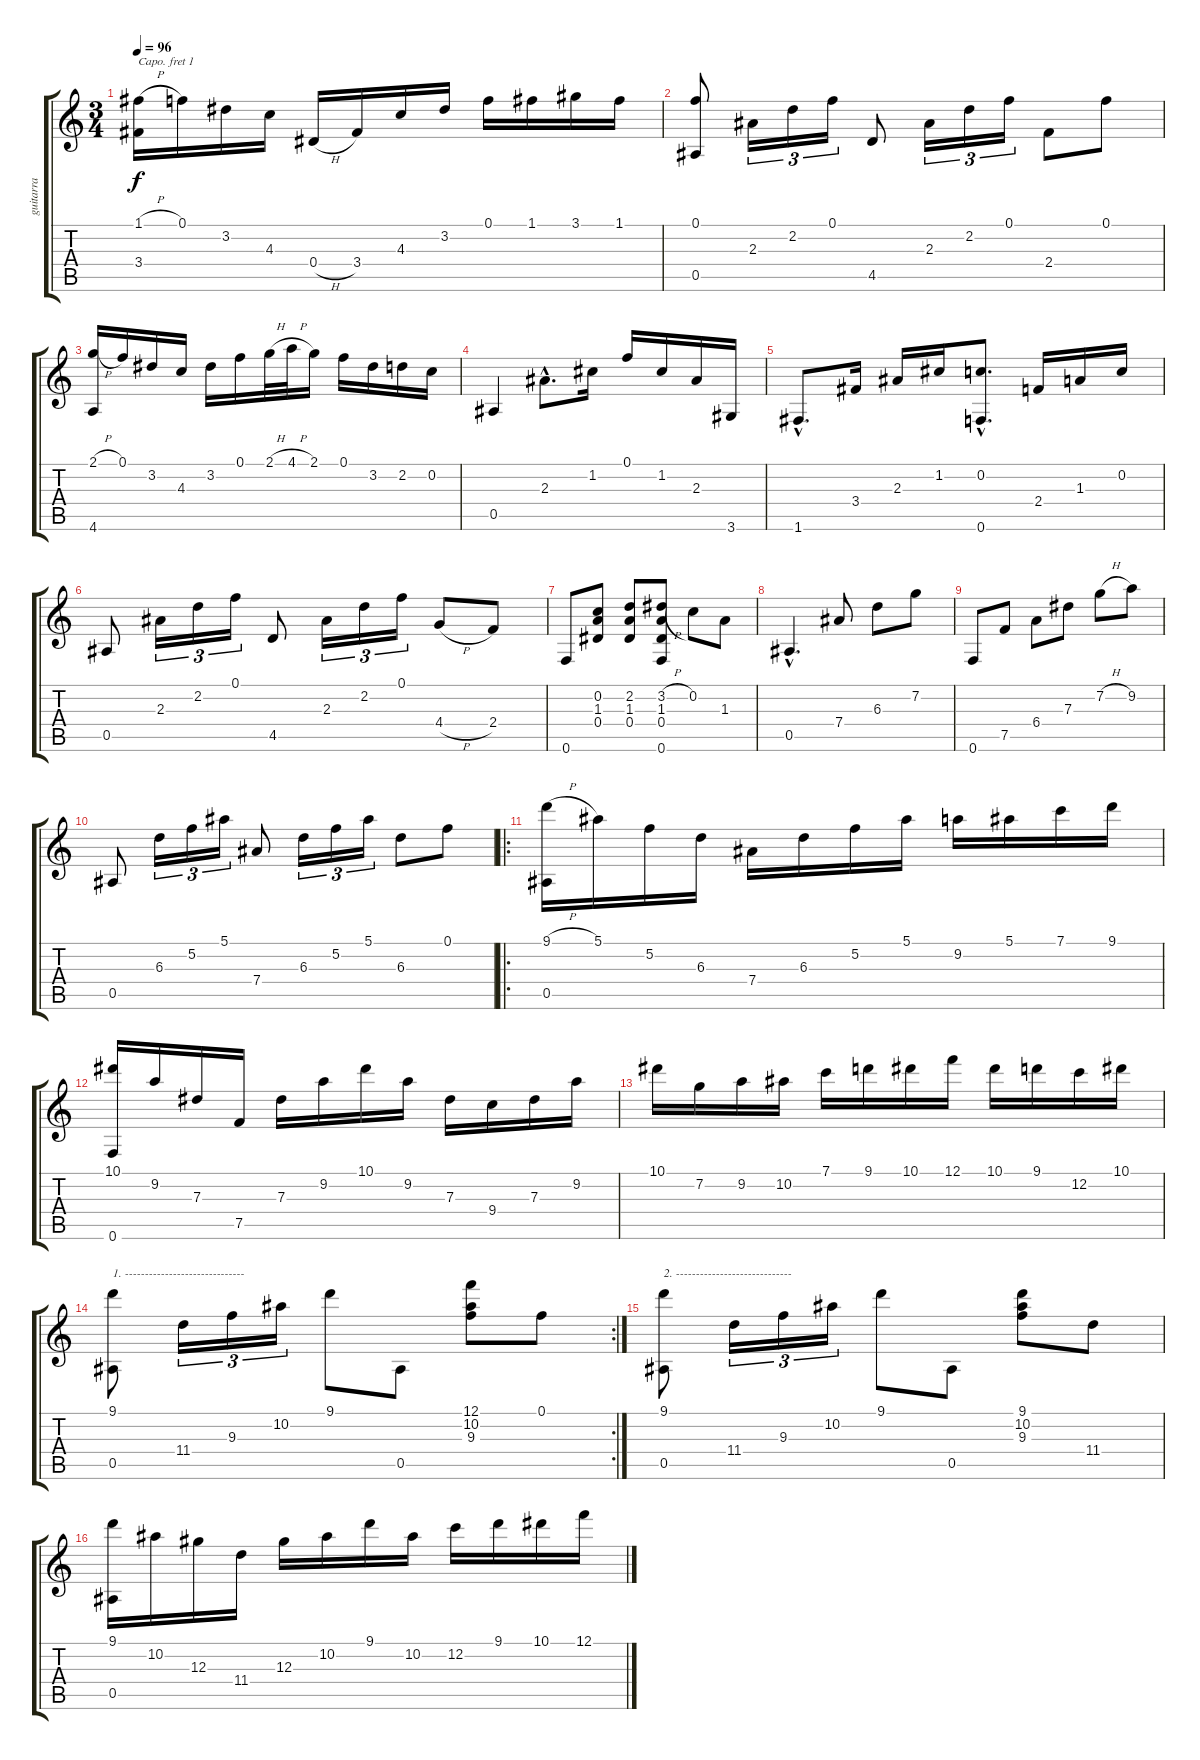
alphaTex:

\track ("guitarra" "guitarra") {instrument acousticguitarnylon}
\staff {score tabs}
\capo 1
\tuning (E4 B3 G3 D3 A2 E2) {hide}
\ts (3 4)
\tempo 96
\clef g2
\ks c
(1.1{h} 3.4).16{dy f} 0.1.16 3.2.16 4.3.16 0.4{h}.16 3.4.16 4.3.16 3.2.16 0.1.16 1.1.16 3.1.16 1.1.16 |
(0.1 0.5).8 2.3.16{tu (3 2)} 2.2.16{tu (3 2)} 0.1.16{tu (3 2)} 4.5.8 2.3.16{tu (3 2)} 2.2.16{tu (3 2)} 0.1.16{tu (3 2)} 2.4.8 0.1.8 |
(2.1{h} 4.6).16 0.1.16 3.2.16 4.3.16 3.2.16 0.1.16 2.1{h}.32 4.1{h}.32 2.1.16 0.1.16 3.2.16 2.2.16 0.2.16 |
0.5.4 2.3{hac}.8{d} 1.2.16 0.1.16 1.2.16 2.3.16 3.6.16 |
1.6{hac}.8{d} 3.4.16 2.3.16 1.2.16 (0.2{hac} 0.6{hac}).8{d} 2.4.16 1.3.16 0.2.16 |
0.5.8 2.3.16{tu (3 2)} 2.2.16{tu (3 2)} 0.1.16{tu (3 2)} 4.5.8 2.3.16{tu (3 2)} 2.2.16{tu (3 2)} 0.1.16{tu (3 2)} 4.4{h}.8 2.4.8 |
0.6.8 (0.2 1.3 0.4).8 (2.2 1.3 0.4).8 (3.2{h} 1.3 0.4 0.6).8 0.2.8 1.3.8 |
0.5{hac}.4{d} 7.4.8 6.3.8 7.2.8 |
0.6.8 7.5.8 6.4.8 7.3.8 7.2{h}.8 9.2.8 |
0.5.8 6.3.16{tu (3 2)} 5.2.16{tu (3 2)} 5.1.16{tu (3 2)} 7.4.8 6.3.16{tu (3 2)} 5.2.16{tu (3 2)} 5.1.16{tu (3 2)} 6.3.8 0.1.8 |
\ro
(9.1{h} 0.5).16 5.1.16 5.2.16 6.3.16 7.4.16 6.3.16 5.2.16 5.1.16 9.2.16 5.1.16 7.1.16 9.1.16 |
(10.1 0.6).16 9.2.16 7.3.16 7.5.16 7.3.16 9.2.16 10.1.16 9.2.16 7.3.16 9.4.16 7.3.16 9.2.16 |
10.1.16 7.2.16 9.2.16 10.2.16 7.1.16 9.1.16 10.1.16 12.1.16 10.1.16 9.1.16 12.2.16 10.1.16 |
\rc 2
(9.1 0.5).8{txt "1. ------------------------------"} 11.4.16{tu (3 2)} 9.3.16{tu (3 2)} 10.2.16{tu (3 2)} 9.1.8 0.5.8 (12.1 10.2 9.3).8 0.1.8 |
(9.1 0.5).8{txt "2. -----------------------------"} 11.4.16{tu (3 2)} 9.3.16{tu (3 2)} 10.2.16{tu (3 2)} 9.1.8 0.5.8 (9.1 10.2 9.3).8 11.4.8 |
(9.1 0.5).16 10.2.16 12.3.16 11.4.16 12.3.16 10.2.16 9.1.16 10.2.16 12.2.16 9.1.16 10.1.16 12.1.16
